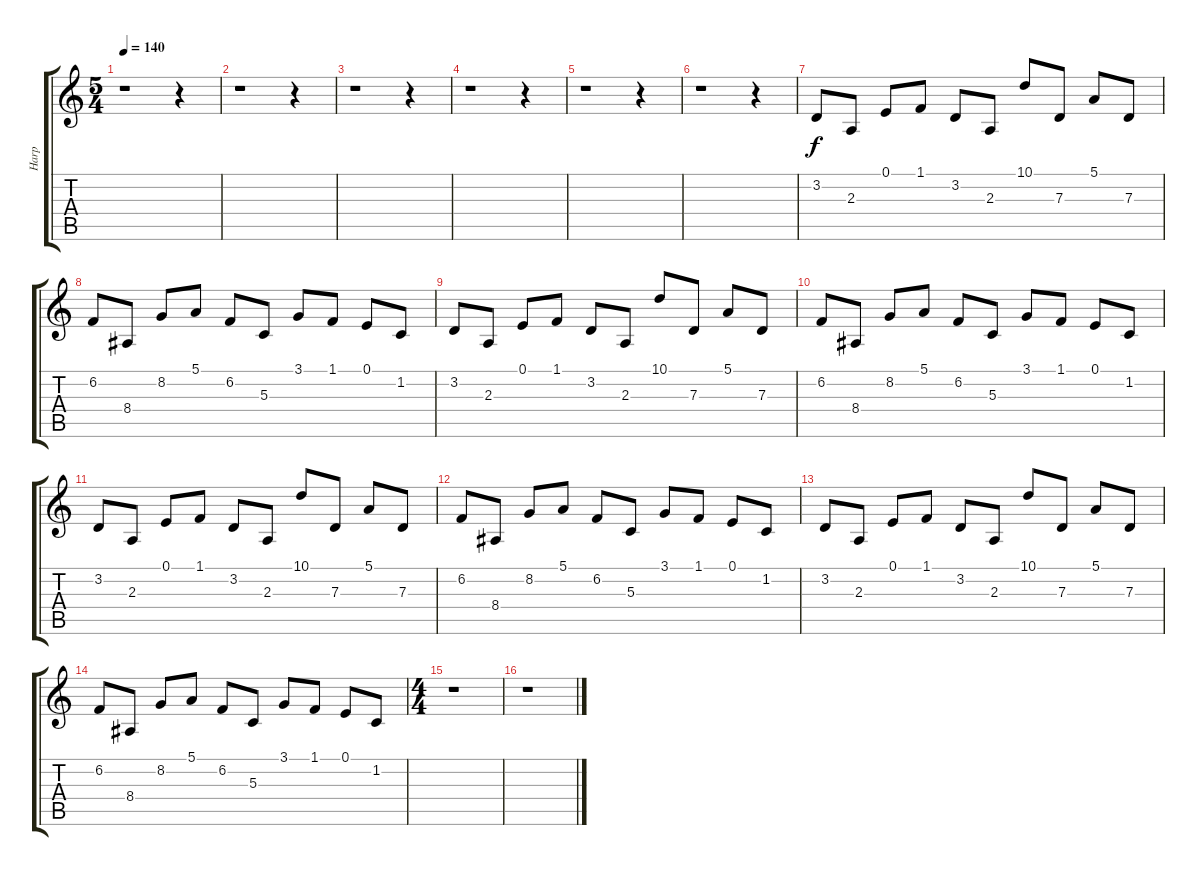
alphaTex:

\track ("Harp" "Harp") {instrument orchestralharp}
\staff {score tabs}
\tuning (E4 B3 G3 D3 A2 E2) {hide}
\ts (5 4)
\tempo 140
\clef g2
\ks c
r.1{dy f} r.4 |
r.1 r.4 |
r.1 r.4 |
r.1 r.4 |
r.1 r.4 |
r.1 r.4 |
3.2.8 2.3.8 0.1.8 1.1.8 3.2.8 2.3.8 10.1.8 7.3.8 5.1.8 7.3.8 |
6.2.8 8.4.8 8.2.8 5.1.8 6.2.8 5.3.8 3.1.8 1.1.8 0.1.8 1.2.8 |
3.2.8 2.3.8 0.1.8 1.1.8 3.2.8 2.3.8 10.1.8 7.3.8 5.1.8 7.3.8 |
6.2.8 8.4.8 8.2.8 5.1.8 6.2.8 5.3.8 3.1.8 1.1.8 0.1.8 1.2.8 |
3.2.8 2.3.8 0.1.8 1.1.8 3.2.8 2.3.8 10.1.8 7.3.8 5.1.8 7.3.8 |
6.2.8 8.4.8 8.2.8 5.1.8 6.2.8 5.3.8 3.1.8 1.1.8 0.1.8 1.2.8 |
3.2.8 2.3.8 0.1.8 1.1.8 3.2.8 2.3.8 10.1.8 7.3.8 5.1.8 7.3.8 |
6.2.8 8.4.8 8.2.8 5.1.8 6.2.8 5.3.8 3.1.8 1.1.8 0.1.8 1.2.8 |
\ts (4 4)
r.1 |
r.1
